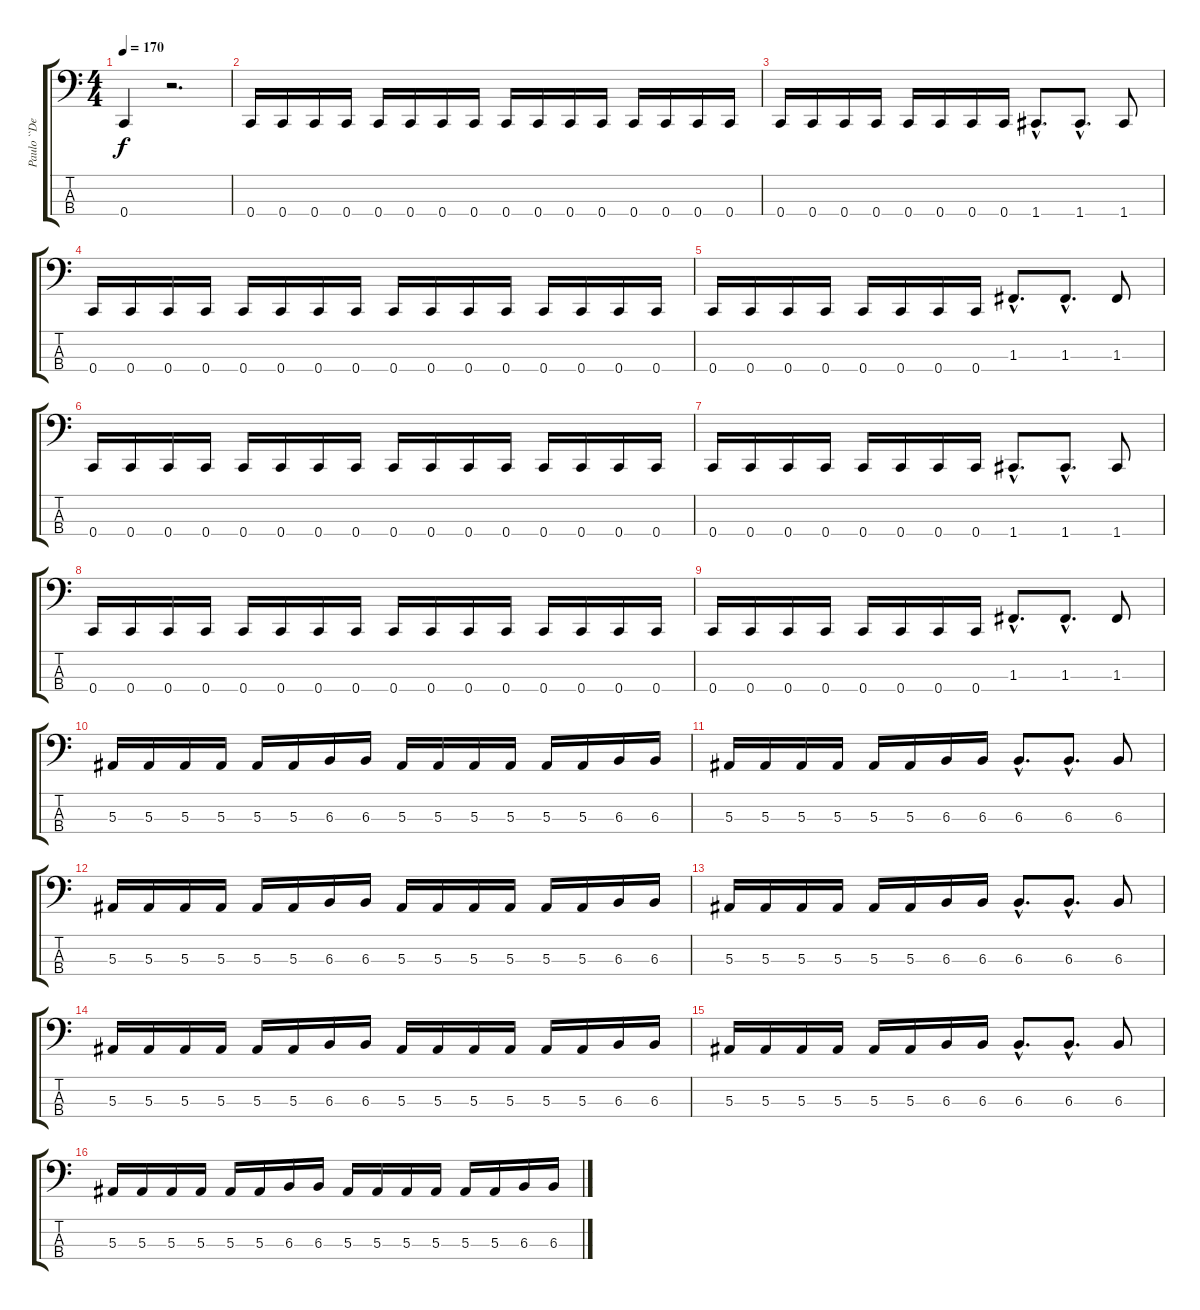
\track ("Paulo ``Destructor`` Pinto Jr" "Paulo ``De") {instrument electricbasspick}
\staff {score tabs}
\tuning (Eb2 Bb1 F1 C1) {hide}
\ts (4 4)
\tempo 170
\clef f4
\ks c
0.4.4{dy f} r.2{d} |
0.4.16 0.4.16 0.4.16 0.4.16 0.4.16 0.4.16 0.4.16 0.4.16 0.4.16 0.4.16 0.4.16 0.4.16 0.4.16 0.4.16 0.4.16 0.4.16 |
0.4.16 0.4.16 0.4.16 0.4.16 0.4.16 0.4.16 0.4.16 0.4.16 1.4{hac}.8{d} 1.4{hac}.8{d} 1.4.8 |
0.4.16 0.4.16 0.4.16 0.4.16 0.4.16 0.4.16 0.4.16 0.4.16 0.4.16 0.4.16 0.4.16 0.4.16 0.4.16 0.4.16 0.4.16 0.4.16 |
0.4.16 0.4.16 0.4.16 0.4.16 0.4.16 0.4.16 0.4.16 0.4.16 1.3{hac}.8{d} 1.3{hac}.8{d} 1.3.8 |
0.4.16 0.4.16 0.4.16 0.4.16 0.4.16 0.4.16 0.4.16 0.4.16 0.4.16 0.4.16 0.4.16 0.4.16 0.4.16 0.4.16 0.4.16 0.4.16 |
0.4.16 0.4.16 0.4.16 0.4.16 0.4.16 0.4.16 0.4.16 0.4.16 1.4{hac}.8{d} 1.4{hac}.8{d} 1.4.8 |
0.4.16 0.4.16 0.4.16 0.4.16 0.4.16 0.4.16 0.4.16 0.4.16 0.4.16 0.4.16 0.4.16 0.4.16 0.4.16 0.4.16 0.4.16 0.4.16 |
0.4.16 0.4.16 0.4.16 0.4.16 0.4.16 0.4.16 0.4.16 0.4.16 1.3{hac}.8{d} 1.3{hac}.8{d} 1.3.8 |
5.3.16 5.3.16 5.3.16 5.3.16 5.3.16 5.3.16 6.3.16 6.3.16 5.3.16 5.3.16 5.3.16 5.3.16 5.3.16 5.3.16 6.3.16 6.3.16 |
5.3.16 5.3.16 5.3.16 5.3.16 5.3.16 5.3.16 6.3.16 6.3.16 6.3{hac}.8{d} 6.3{hac}.8{d} 6.3.8 |
5.3.16 5.3.16 5.3.16 5.3.16 5.3.16 5.3.16 6.3.16 6.3.16 5.3.16 5.3.16 5.3.16 5.3.16 5.3.16 5.3.16 6.3.16 6.3.16 |
5.3.16 5.3.16 5.3.16 5.3.16 5.3.16 5.3.16 6.3.16 6.3.16 6.3{hac}.8{d} 6.3{hac}.8{d} 6.3.8 |
5.3.16 5.3.16 5.3.16 5.3.16 5.3.16 5.3.16 6.3.16 6.3.16 5.3.16 5.3.16 5.3.16 5.3.16 5.3.16 5.3.16 6.3.16 6.3.16 |
5.3.16 5.3.16 5.3.16 5.3.16 5.3.16 5.3.16 6.3.16 6.3.16 6.3{hac}.8{d} 6.3{hac}.8{d} 6.3.8 |
5.3.16 5.3.16 5.3.16 5.3.16 5.3.16 5.3.16 6.3.16 6.3.16 5.3.16 5.3.16 5.3.16 5.3.16 5.3.16 5.3.16 6.3.16 6.3.16
